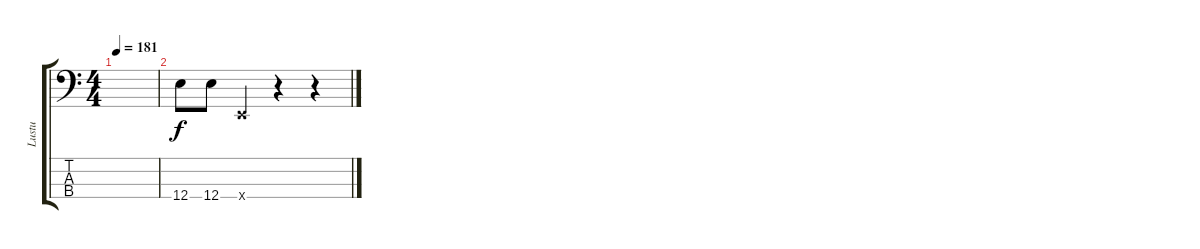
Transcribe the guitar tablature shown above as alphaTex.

\track ("Lustu" "Lustu") {instrument electricbassfinger}
\staff {score tabs}
\tuning (G2 D2 A1 E1) {hide}
\ts (4 4)
\tempo 181
\clef f4
\ks c
|
12.4.8 12.4.8 0.4{x}.4 r.4 r.4
